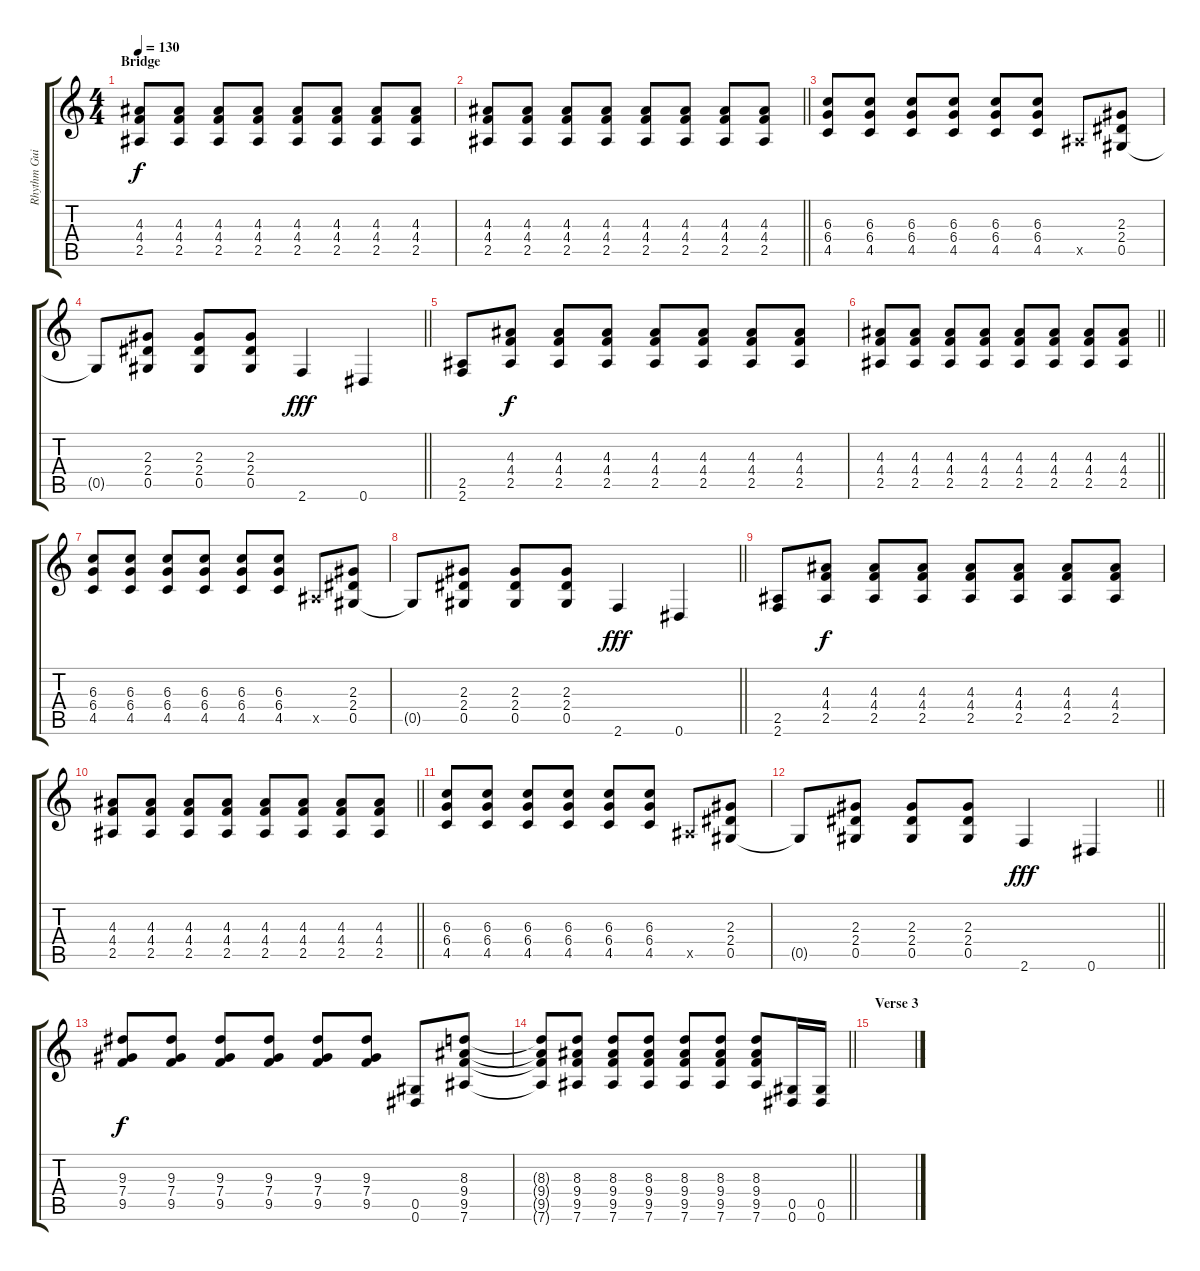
\track ("Rhythm Guitar" "Rhythm Gui") {instrument acousticguitarsteel}
\staff {score tabs}
\tuning (Eb4 Bb3 Gb3 Db3 Ab2 Eb2) {hide}
\ts (4 4)
\section ("" "Bridge")
\tempo 130
\clef g2
\ks c
(4.3 4.4 2.5).8{dy f} (4.3 4.4 2.5).8 (4.3 4.4 2.5).8 (4.3 4.4 2.5).8 (4.3 4.4 2.5).8 (4.3 4.4 2.5).8 (4.3 4.4 2.5).8 (4.3 4.4 2.5).8 |
\barLineRight lightlight
(4.3 4.4 2.5).8 (4.3 4.4 2.5).8 (4.3 4.4 2.5).8 (4.3 4.4 2.5).8 (4.3 4.4 2.5).8 (4.3 4.4 2.5).8 (4.3 4.4 2.5).8 (4.3 4.4 2.5).8 |
(6.3 6.4 4.5).8 (6.3 6.4 4.5).8 (6.3 6.4 4.5).8 (6.3 6.4 4.5).8 (6.3 6.4 4.5).8 (6.3 6.4 4.5).8 2.5{x}.8 (2.3 2.4 0.5).8 |
\barLineRight lightlight
0.5{t}.8 (2.3 2.4 0.5).8 (2.3 2.4 0.5).8 (2.3 2.4 0.5).8 2.6.4{dy fff} 0.6.4 |
(2.5 2.6).8 (4.3 4.4 2.5).8{dy f} (4.3 4.4 2.5).8 (4.3 4.4 2.5).8 (4.3 4.4 2.5).8 (4.3 4.4 2.5).8 (4.3 4.4 2.5).8 (4.3 4.4 2.5).8 |
\barLineRight lightlight
(4.3 4.4 2.5).8 (4.3 4.4 2.5).8 (4.3 4.4 2.5).8 (4.3 4.4 2.5).8 (4.3 4.4 2.5).8 (4.3 4.4 2.5).8 (4.3 4.4 2.5).8 (4.3 4.4 2.5).8 |
(6.3 6.4 4.5).8 (6.3 6.4 4.5).8 (6.3 6.4 4.5).8 (6.3 6.4 4.5).8 (6.3 6.4 4.5).8 (6.3 6.4 4.5).8 2.5{x}.8 (2.3 2.4 0.5).8 |
\barLineRight lightlight
0.5{t}.8 (2.3 2.4 0.5).8 (2.3 2.4 0.5).8 (2.3 2.4 0.5).8 2.6.4{dy fff} 0.6.4 |
(2.5 2.6).8 (4.3 4.4 2.5).8{dy f} (4.3 4.4 2.5).8 (4.3 4.4 2.5).8 (4.3 4.4 2.5).8 (4.3 4.4 2.5).8 (4.3 4.4 2.5).8 (4.3 4.4 2.5).8 |
\barLineRight lightlight
(4.3 4.4 2.5).8 (4.3 4.4 2.5).8 (4.3 4.4 2.5).8 (4.3 4.4 2.5).8 (4.3 4.4 2.5).8 (4.3 4.4 2.5).8 (4.3 4.4 2.5).8 (4.3 4.4 2.5).8 |
(6.3 6.4 4.5).8 (6.3 6.4 4.5).8 (6.3 6.4 4.5).8 (6.3 6.4 4.5).8 (6.3 6.4 4.5).8 (6.3 6.4 4.5).8 2.5{x}.8 (2.3 2.4 0.5).8 |
\barLineRight lightlight
0.5{t}.8 (2.3 2.4 0.5).8 (2.3 2.4 0.5).8 (2.3 2.4 0.5).8 2.6.4{dy fff} 0.6.4 |
(9.3 7.4 9.5).8{dy f} (9.3 7.4 9.5).8 (9.3 7.4 9.5).8 (9.3 7.4 9.5).8 (9.3 7.4 9.5).8 (9.3 7.4 9.5).8 (0.5 0.6).8 (8.3 9.4 9.5 7.6).8 |
\barLineRight lightlight
(8.3{t} 9.4{t} 9.5{t} 7.6{t}).8 (8.3 9.4 9.5 7.6).8 (8.3 9.4 9.5 7.6).8 (8.3 9.4 9.5 7.6).8 (8.3 9.4 9.5 7.6).8 (8.3 9.4 9.5 7.6).8 (8.3 9.4 9.5 7.6).8 (0.5 0.6).16 (0.5 0.6).16 |
\section ("" "Verse 3")
